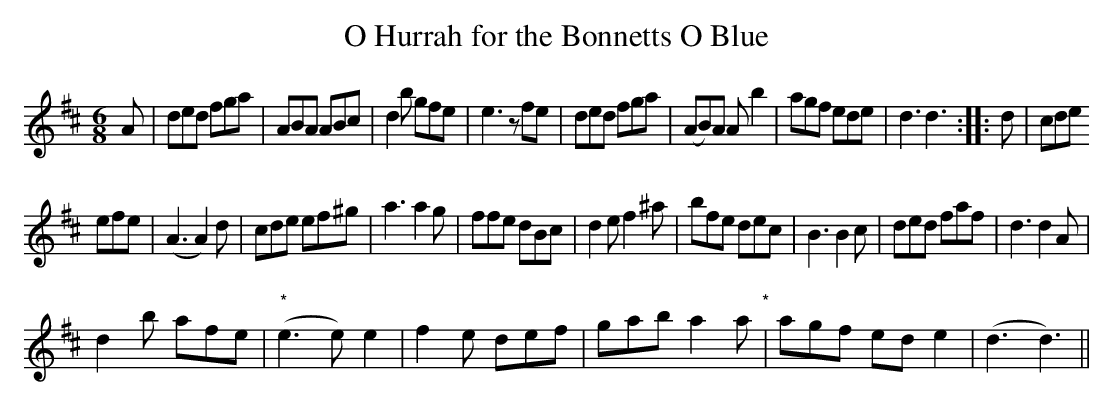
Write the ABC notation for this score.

X:1
T:O Hurrah for the Bonnetts O Blue
M:6/8
L:1/8
K:D major
A|ded fga|ABA ABc|d2b gfe|e3zfe|ded fga|(AB)A A b2|agf ede|d3d3:||:d|cde
 efe|(A3A2)d|cde ef^g|a3a2g|ffe dBc|d2ef2^a|bfe dec|B3B2c|ded faf|d3d2A|
d2b afe|"*"(e3e)e2|f2e def|gab a2a"*"|agf ed e2|(d3d3)||
